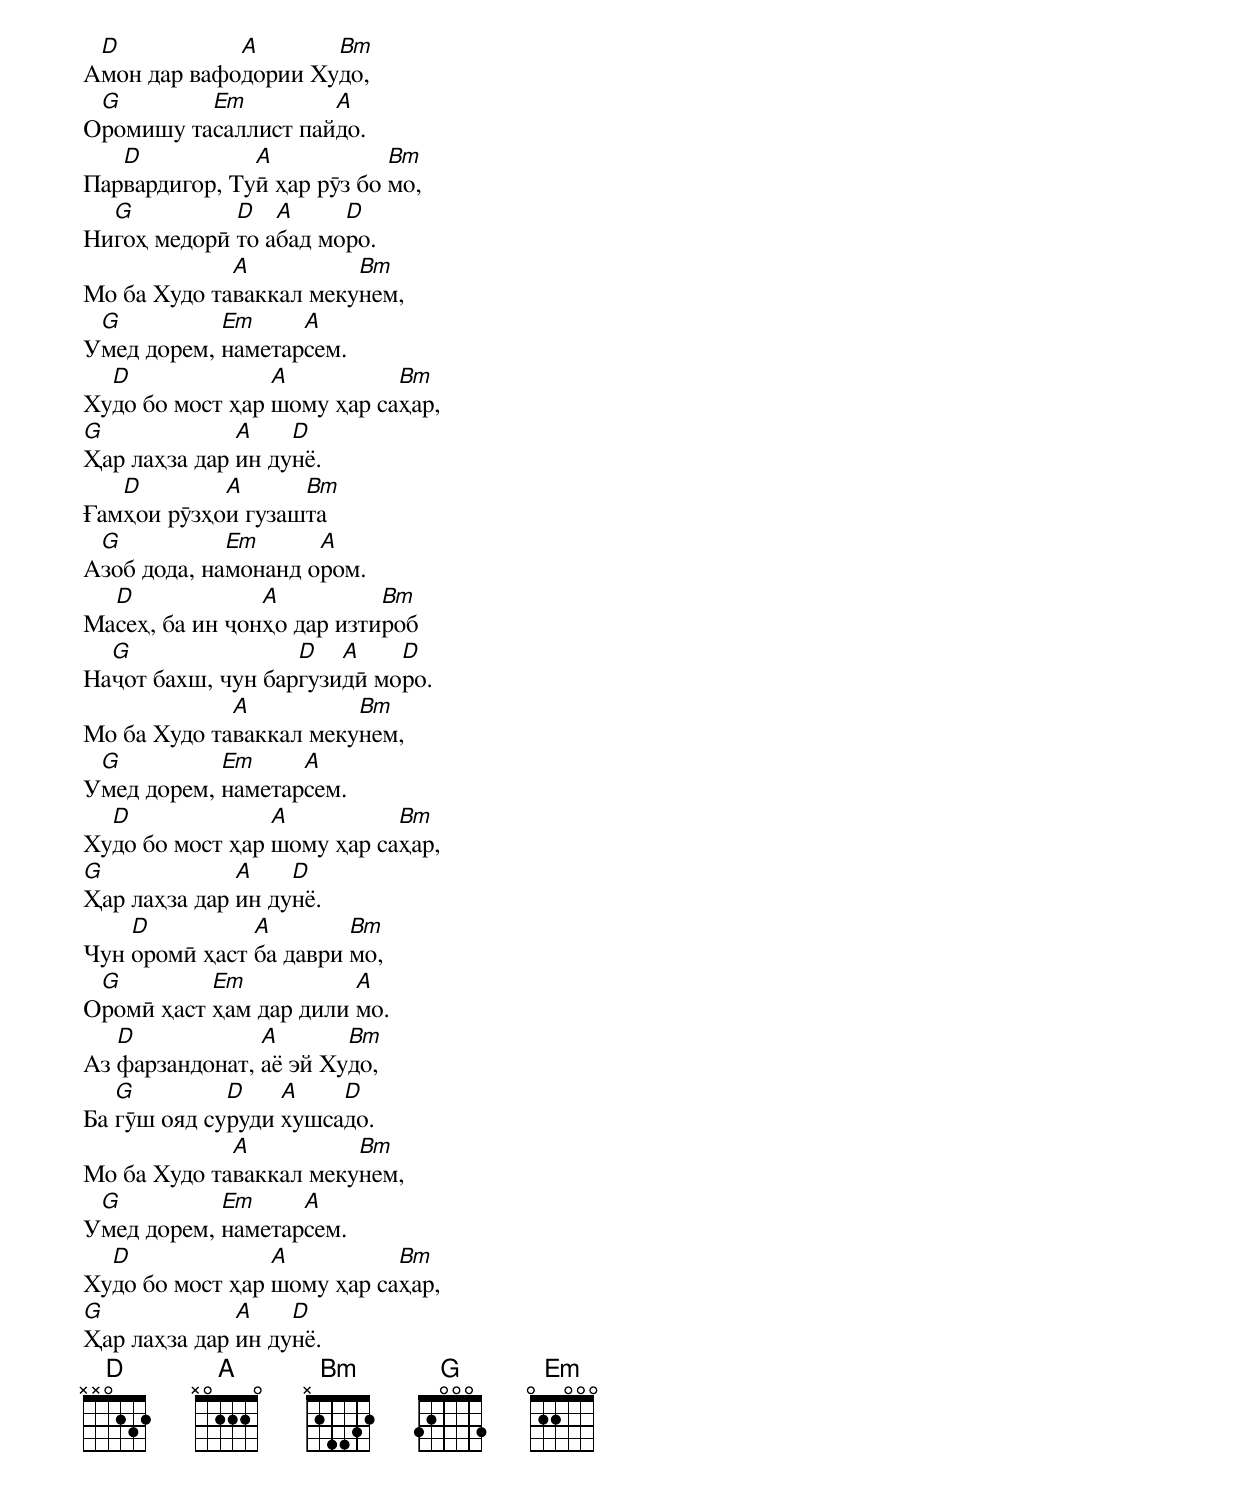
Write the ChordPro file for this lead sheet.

А[D]мон дар вафо[A]дории Ху[Bm]до,
О[G]ромишу та[Em]саллист пай[A]до.
Пар[D]вардигор, Ту[A]ӣ ҳар рӯз бо [Bm]мо,
Ни[G]гоҳ медорӣ [D]то а[A]бад мо[D]ро.
Мо ба Худо та[A]ваккал меку[Bm]нем,
У[G]мед дорем, [Em]наметар[A]сем.
Ху[D]до бо мост ҳар [A]шому ҳар са[Bm]ҳар,
[G]Ҳар лаҳза дар [A]ин ду[D]нё.
Ғам[D]ҳои рӯзҳо[A]и гузаш[Bm]та
А[G]зоб дода, на[Em]монанд о[A]ром.
Ма[D]сеҳ, ба ин ҷон[A]ҳо дар изти[Bm]роб
На[G]ҷот бахш, чун бар[D]гузи[A]дӣ мо[D]ро.
Мо ба Худо та[A]ваккал меку[Bm]нем,
У[G]мед дорем, [Em]наметар[A]сем.
Ху[D]до бо мост ҳар [A]шому ҳар са[Bm]ҳар,
[G]Ҳар лаҳза дар [A]ин ду[D]нё.
Чун [D]оромӣ ҳаст [A]ба даври [Bm]мо,
О[G]ромӣ ҳаст [Em]ҳам дар дили [A]мо.
Аз [D]фарзандонат, [A]аё эй Ху[Bm]до,
Ба [G]гӯш ояд су[D]руди [A]хушса[D]до.
Мо ба Худо та[A]ваккал меку[Bm]нем,
У[G]мед дорем, [Em]наметар[A]сем.
Ху[D]до бо мост ҳар [A]шому ҳар са[Bm]ҳар,
[G]Ҳар лаҳза дар [A]ин ду[D]нё.
